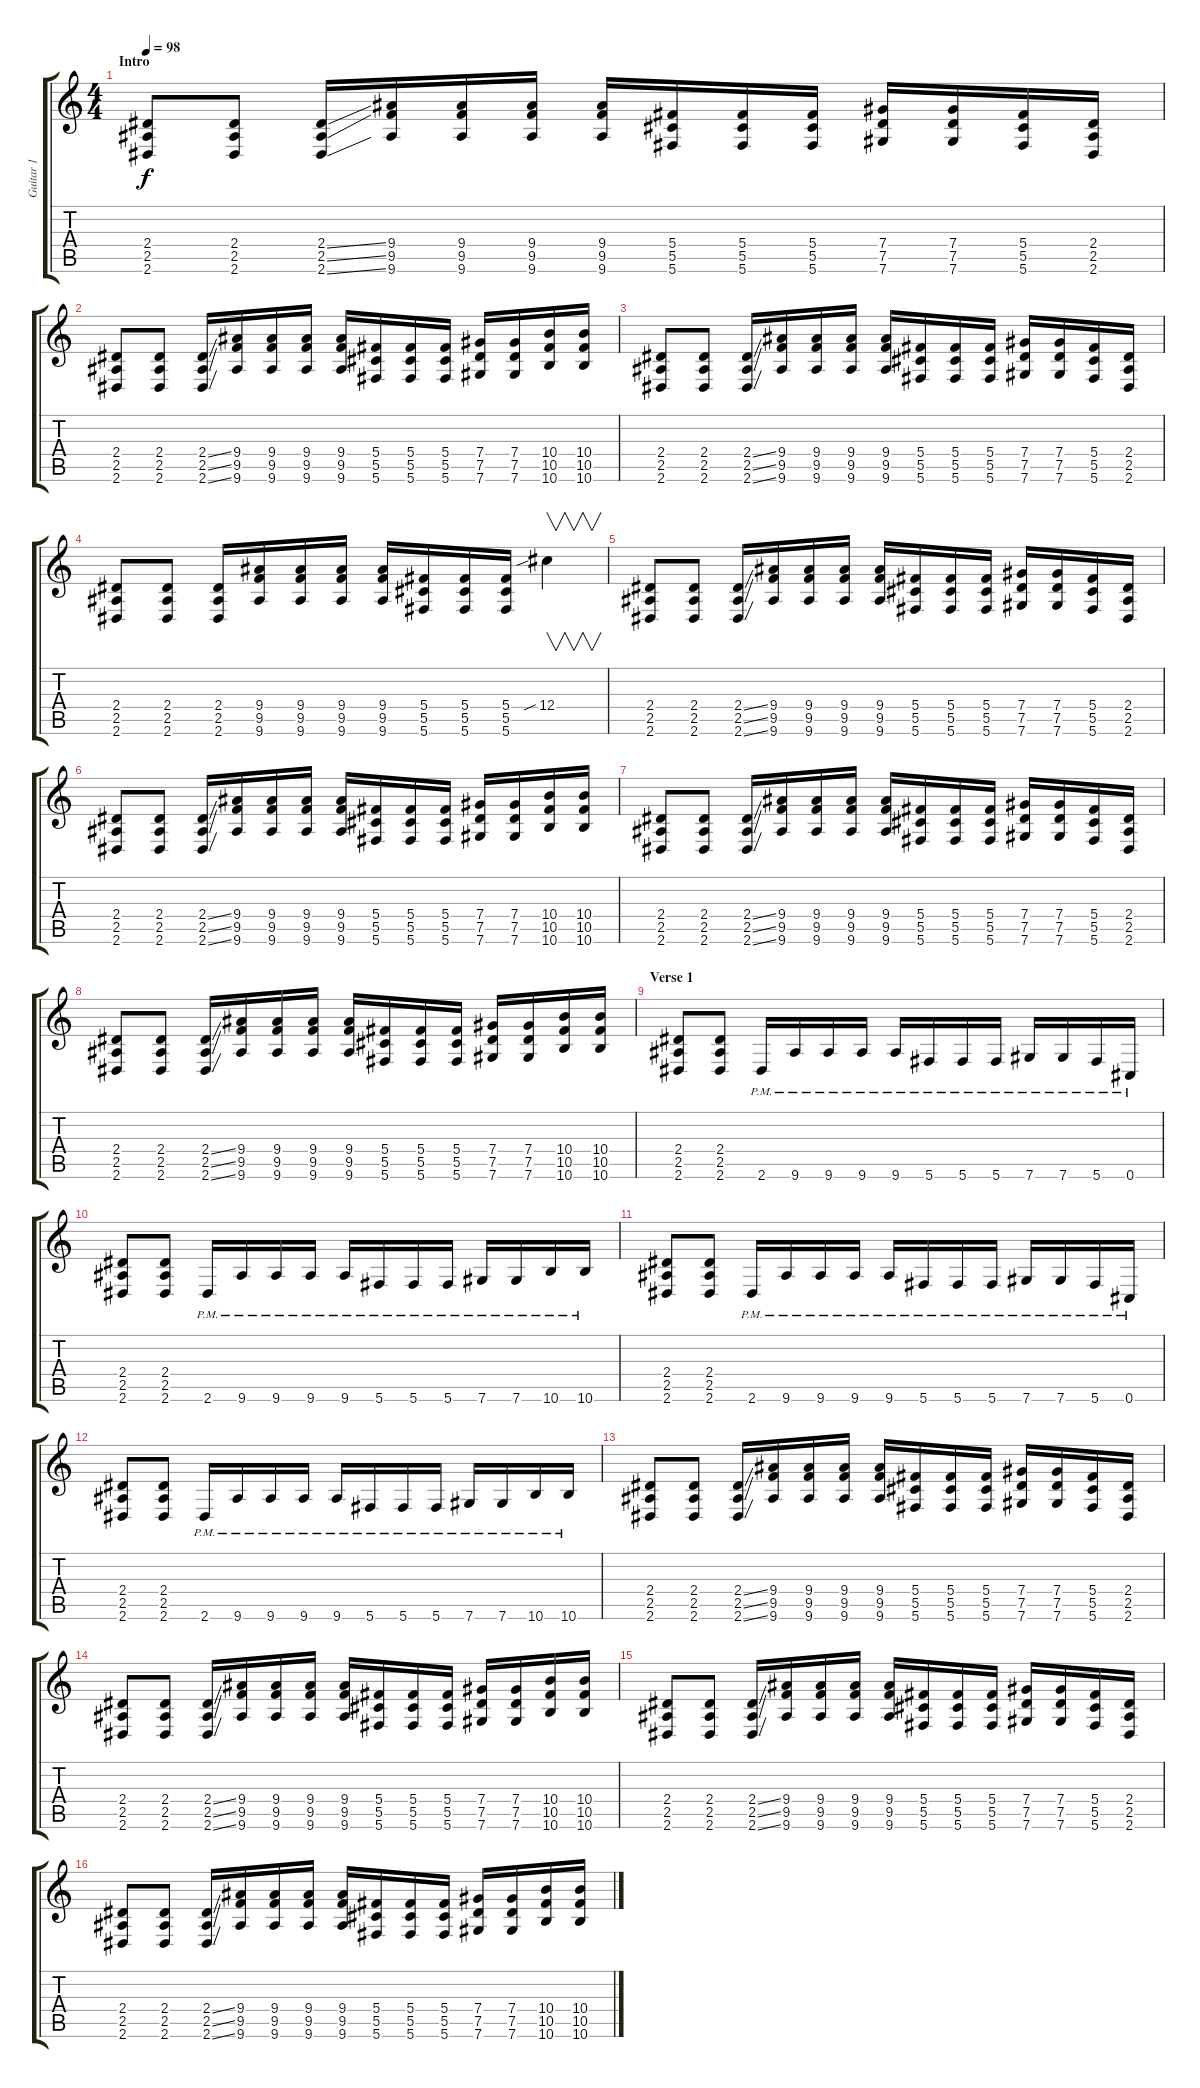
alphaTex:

\track ("Guitar 1" "Guitar 1") {instrument distortionguitar}
\staff {score tabs}
\tuning (Eb4 Bb3 Gb3 Db3 Ab2 Db2) {hide}
\ts (4 4)
\section ("" "Intro")
\tempo 98
\clef g2
\ks c
(2.4 2.5 2.6).8{dy f instrument distortionguitar} (2.4 2.5 2.6).8 (2.4{ss} 2.5{ss} 2.6{ss}).16 (9.4 9.5 9.6).16 (9.4 9.5 9.6).16 (9.4 9.5 9.6).16 (9.4 9.5 9.6).16 (5.4 5.5 5.6).16 (5.4 5.5 5.6).16 (5.4 5.5 5.6).16 (7.4 7.5 7.6).16 (7.4 7.5 7.6).16 (5.4 5.5 5.6).16 (2.4 2.5 2.6).16 |
(2.4 2.5 2.6).8 (2.4 2.5 2.6).8 (2.4{ss} 2.5{ss} 2.6{ss}).16 (9.4 9.5 9.6).16 (9.4 9.5 9.6).16 (9.4 9.5 9.6).16 (9.4 9.5 9.6).16 (5.4 5.5 5.6).16 (5.4 5.5 5.6).16 (5.4 5.5 5.6).16 (7.4 7.5 7.6).16 (7.4 7.5 7.6).16 (10.4 10.5 10.6).16 (10.4 10.5 10.6).16 |
(2.4 2.5 2.6).8 (2.4 2.5 2.6).8 (2.4{ss} 2.5{ss} 2.6{ss}).16 (9.4 9.5 9.6).16 (9.4 9.5 9.6).16 (9.4 9.5 9.6).16 (9.4 9.5 9.6).16 (5.4 5.5 5.6).16 (5.4 5.5 5.6).16 (5.4 5.5 5.6).16 (7.4 7.5 7.6).16 (7.4 7.5 7.6).16 (5.4 5.5 5.6).16 (2.4 2.5 2.6).16 |
(2.4 2.5 2.6).8 (2.4 2.5 2.6).8 (2.4 2.5 2.6).16 (9.4 9.5 9.6).16 (9.4 9.5 9.6).16 (9.4 9.5 9.6).16 (9.4 9.5 9.6).16 (5.4 5.5 5.6).16 (5.4 5.5 5.6).16 (5.4 5.5 5.6).16 12.4{sib}.4{v} |
(2.4 2.5 2.6).8 (2.4 2.5 2.6).8 (2.4{ss} 2.5{ss} 2.6{ss}).16 (9.4 9.5 9.6).16 (9.4 9.5 9.6).16 (9.4 9.5 9.6).16 (9.4 9.5 9.6).16 (5.4 5.5 5.6).16 (5.4 5.5 5.6).16 (5.4 5.5 5.6).16 (7.4 7.5 7.6).16 (7.4 7.5 7.6).16 (5.4 5.5 5.6).16 (2.4 2.5 2.6).16 |
(2.4 2.5 2.6).8 (2.4 2.5 2.6).8 (2.4{ss} 2.5{ss} 2.6{ss}).16 (9.4 9.5 9.6).16 (9.4 9.5 9.6).16 (9.4 9.5 9.6).16 (9.4 9.5 9.6).16 (5.4 5.5 5.6).16 (5.4 5.5 5.6).16 (5.4 5.5 5.6).16 (7.4 7.5 7.6).16 (7.4 7.5 7.6).16 (10.4 10.5 10.6).16 (10.4 10.5 10.6).16 |
(2.4 2.5 2.6).8 (2.4 2.5 2.6).8 (2.4{ss} 2.5{ss} 2.6{ss}).16 (9.4 9.5 9.6).16 (9.4 9.5 9.6).16 (9.4 9.5 9.6).16 (9.4 9.5 9.6).16 (5.4 5.5 5.6).16 (5.4 5.5 5.6).16 (5.4 5.5 5.6).16 (7.4 7.5 7.6).16 (7.4 7.5 7.6).16 (5.4 5.5 5.6).16 (2.4 2.5 2.6).16 |
(2.4 2.5 2.6).8 (2.4 2.5 2.6).8 (2.4{ss} 2.5{ss} 2.6{ss}).16 (9.4 9.5 9.6).16 (9.4 9.5 9.6).16 (9.4 9.5 9.6).16 (9.4 9.5 9.6).16 (5.4 5.5 5.6).16 (5.4 5.5 5.6).16 (5.4 5.5 5.6).16 (7.4 7.5 7.6).16 (7.4 7.5 7.6).16 (10.4 10.5 10.6).16 (10.4 10.5 10.6).16 |
\section ("" "Verse 1")
(2.4 2.5 2.6).8 (2.4 2.5 2.6).8 2.6{pm}.16 9.6{pm}.16 9.6{pm}.16 9.6{pm}.16 9.6{pm}.16 5.6{pm}.16 5.6{pm}.16 5.6{pm}.16 7.6{pm}.16 7.6{pm}.16 5.6{pm}.16 0.6{pm}.16 |
(2.4 2.5 2.6).8 (2.4 2.5 2.6).8 2.6{pm}.16 9.6{pm}.16 9.6{pm}.16 9.6{pm}.16 9.6{pm}.16 5.6{pm}.16 5.6{pm}.16 5.6{pm}.16 7.6{pm}.16 7.6{pm}.16 10.6{pm}.16 10.6{pm}.16 |
(2.4 2.5 2.6).8 (2.4 2.5 2.6).8 2.6{pm}.16 9.6{pm}.16 9.6{pm}.16 9.6{pm}.16 9.6{pm}.16 5.6{pm}.16 5.6{pm}.16 5.6{pm}.16 7.6{pm}.16 7.6{pm}.16 5.6{pm}.16 0.6{pm}.16 |
(2.4 2.5 2.6).8 (2.4 2.5 2.6).8 2.6{pm}.16 9.6{pm}.16 9.6{pm}.16 9.6{pm}.16 9.6{pm}.16 5.6{pm}.16 5.6{pm}.16 5.6{pm}.16 7.6{pm}.16 7.6{pm}.16 10.6{pm}.16 10.6{pm}.16 |
(2.4 2.5 2.6).8{volume 12} (2.4 2.5 2.6).8 (2.4{ss} 2.5{ss} 2.6{ss}).16 (9.4 9.5 9.6).16 (9.4 9.5 9.6).16 (9.4 9.5 9.6).16 (9.4 9.5 9.6).16 (5.4 5.5 5.6).16 (5.4 5.5 5.6).16 (5.4 5.5 5.6).16 (7.4 7.5 7.6).16 (7.4 7.5 7.6).16 (5.4 5.5 5.6).16 (2.4 2.5 2.6).16 |
(2.4 2.5 2.6).8 (2.4 2.5 2.6).8 (2.4{ss} 2.5{ss} 2.6{ss}).16 (9.4 9.5 9.6).16 (9.4 9.5 9.6).16 (9.4 9.5 9.6).16 (9.4 9.5 9.6).16 (5.4 5.5 5.6).16 (5.4 5.5 5.6).16 (5.4 5.5 5.6).16 (7.4 7.5 7.6).16 (7.4 7.5 7.6).16 (10.4 10.5 10.6).16 (10.4 10.5 10.6).16 |
(2.4 2.5 2.6).8 (2.4 2.5 2.6).8 (2.4{ss} 2.5{ss} 2.6{ss}).16 (9.4 9.5 9.6).16 (9.4 9.5 9.6).16 (9.4 9.5 9.6).16 (9.4 9.5 9.6).16 (5.4 5.5 5.6).16 (5.4 5.5 5.6).16 (5.4 5.5 5.6).16 (7.4 7.5 7.6).16 (7.4 7.5 7.6).16 (5.4 5.5 5.6).16 (2.4 2.5 2.6).16 |
(2.4 2.5 2.6).8 (2.4 2.5 2.6).8 (2.4{ss} 2.5{ss} 2.6{ss}).16 (9.4 9.5 9.6).16 (9.4 9.5 9.6).16 (9.4 9.5 9.6).16 (9.4 9.5 9.6).16 (5.4 5.5 5.6).16 (5.4 5.5 5.6).16 (5.4 5.5 5.6).16 (7.4 7.5 7.6).16 (7.4 7.5 7.6).16 (10.4 10.5 10.6).16 (10.4 10.5 10.6).16
